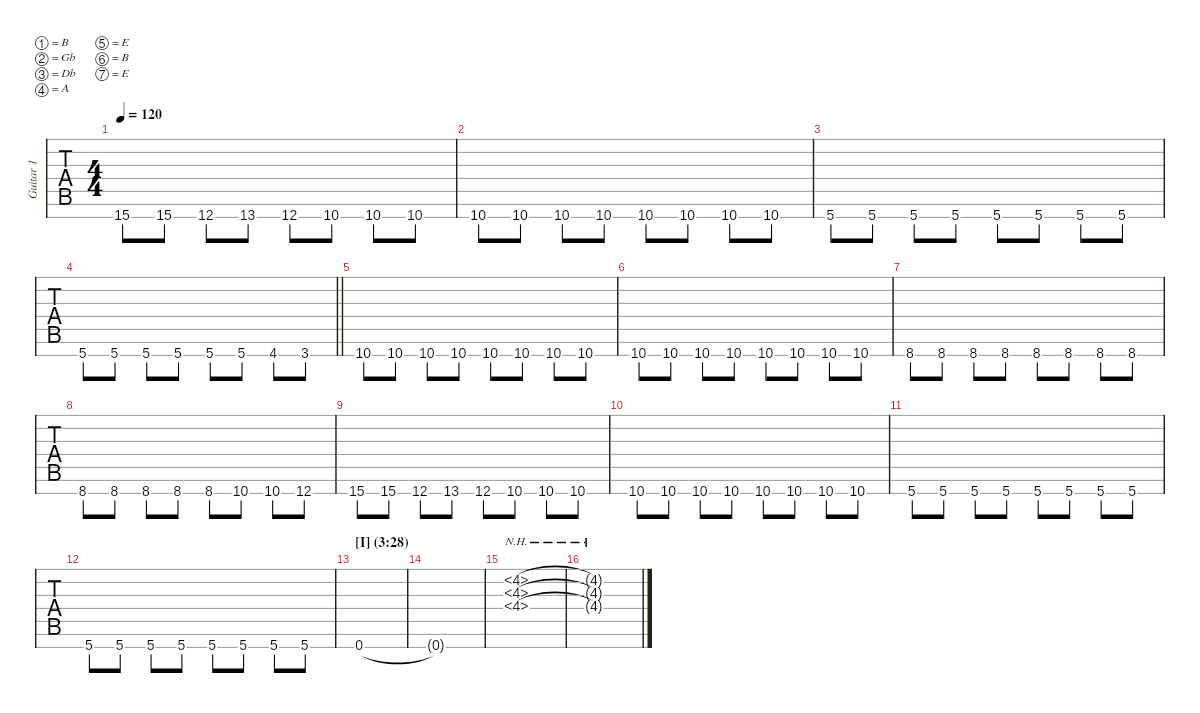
\defaultSystemsLayout 2
\hideDynamics
\bracketExtendMode nobrackets
\multiTrackTrackNamePolicy allsystems
\firstSystemTrackNameMode fullname
\otherSystemsTrackNameMode fullname
\otherSystemsTrackNameOrientation horizontal
\track ("Guitar 1" "Gtr. 1") {instrument overdrivenguitar}
\staff {tabs}
\tuning (B3 Gb3 Db3 A2 E2 B1 E1)
\ts (4 4)
\tempo 120
\clef g2
\ks c
15.7.8{dy mf} 15.7.8 12.7.8 13.7.8 12.7.8 10.7.8 10.7.8 10.7.8 |
10.7.8 10.7.8 10.7.8 10.7.8 10.7.8 10.7.8 10.7.8 10.7.8 |
\scale
1.00155 5.7.8 5.7.8 5.7.8 5.7.8 5.7.8 5.7.8 5.7.8 5.7.8 |
\scale
0.998452
\barLineRight lightlight
5.7.8 5.7.8 5.7.8 5.7.8 5.7.8 5.7.8 4.7{acc #}.8 3.7.8 |
10.7.8 10.7.8 10.7.8 10.7.8 10.7.8 10.7.8 10.7.8 10.7.8 |
\scale
1.00269 10.7.8 10.7.8 10.7.8 10.7.8 10.7.8 10.7.8 10.7.8 10.7.8 |
8.7.8 8.7.8 8.7.8 8.7.8 8.7.8 8.7.8 8.7.8 8.7.8 |
\scale
0.997308 8.7.8 8.7.8 8.7.8 8.7.8 8.7.8 10.7.8 10.7.8 12.7.8 |
15.7.8 15.7.8 12.7.8 13.7.8 12.7.8 10.7.8 10.7.8 10.7.8 |
10.7.8 10.7.8 10.7.8 10.7.8 10.7.8 10.7.8 10.7.8 10.7.8 |
\scale
1.00155 5.7.8 5.7.8 5.7.8 5.7.8 5.7.8 5.7.8 5.7.8 5.7.8 |
\scale
0.998452 5.7.8 5.7.8 5.7.8 5.7.8 5.7.8 5.7.8 5.7.8 5.7.8 |
\section ("" "[I] (3:28)")
0.7.1 |
\scale
1.00269 0.7{t}.1 |
\scale
0.998856 (4.4{nh acc #} 4.3{nh} 4.2{nh acc #}).1 |
\scale
0.998452 (4.2{nh t acc #} 4.3{nh t} 4.4{nh t acc #}).1
